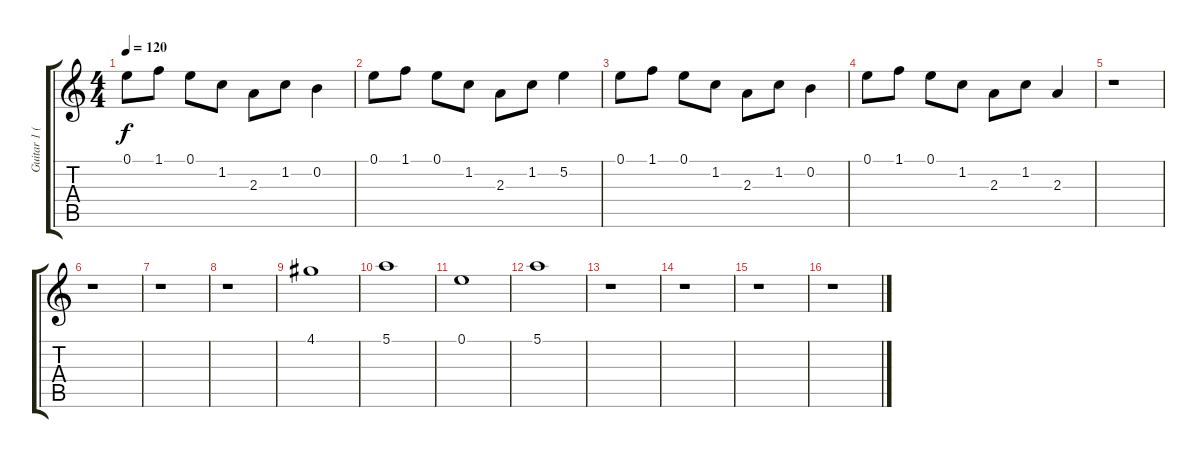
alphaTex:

\track ("Guitar 1 (Bod Dav)" "Guitar 1 (") {instrument distortionguitar}
\staff {score tabs}
\tuning (E4 B3 G3 D3 A2 E2) {hide}
\ts (4 4)
\tempo 120
\clef g2
\ks c
0.1.8{dy f instrument distortionguitar} 1.1.8 0.1.8 1.2.8 2.3.8 1.2.8 0.2.4 |
0.1.8 1.1.8 0.1.8 1.2.8 2.3.8 1.2.8 5.2.4 |
0.1.8 1.1.8 0.1.8 1.2.8 2.3.8 1.2.8 0.2.4 |
0.1.8 1.1.8 0.1.8 1.2.8 2.3.8 1.2.8 2.3.4 |
r.1 |
r.1 |
r.1 |
r.1 |
4.1.1 |
5.1.1 |
0.1.1 |
5.1.1 |
r.1 |
r.1 |
r.1 |
r.1
